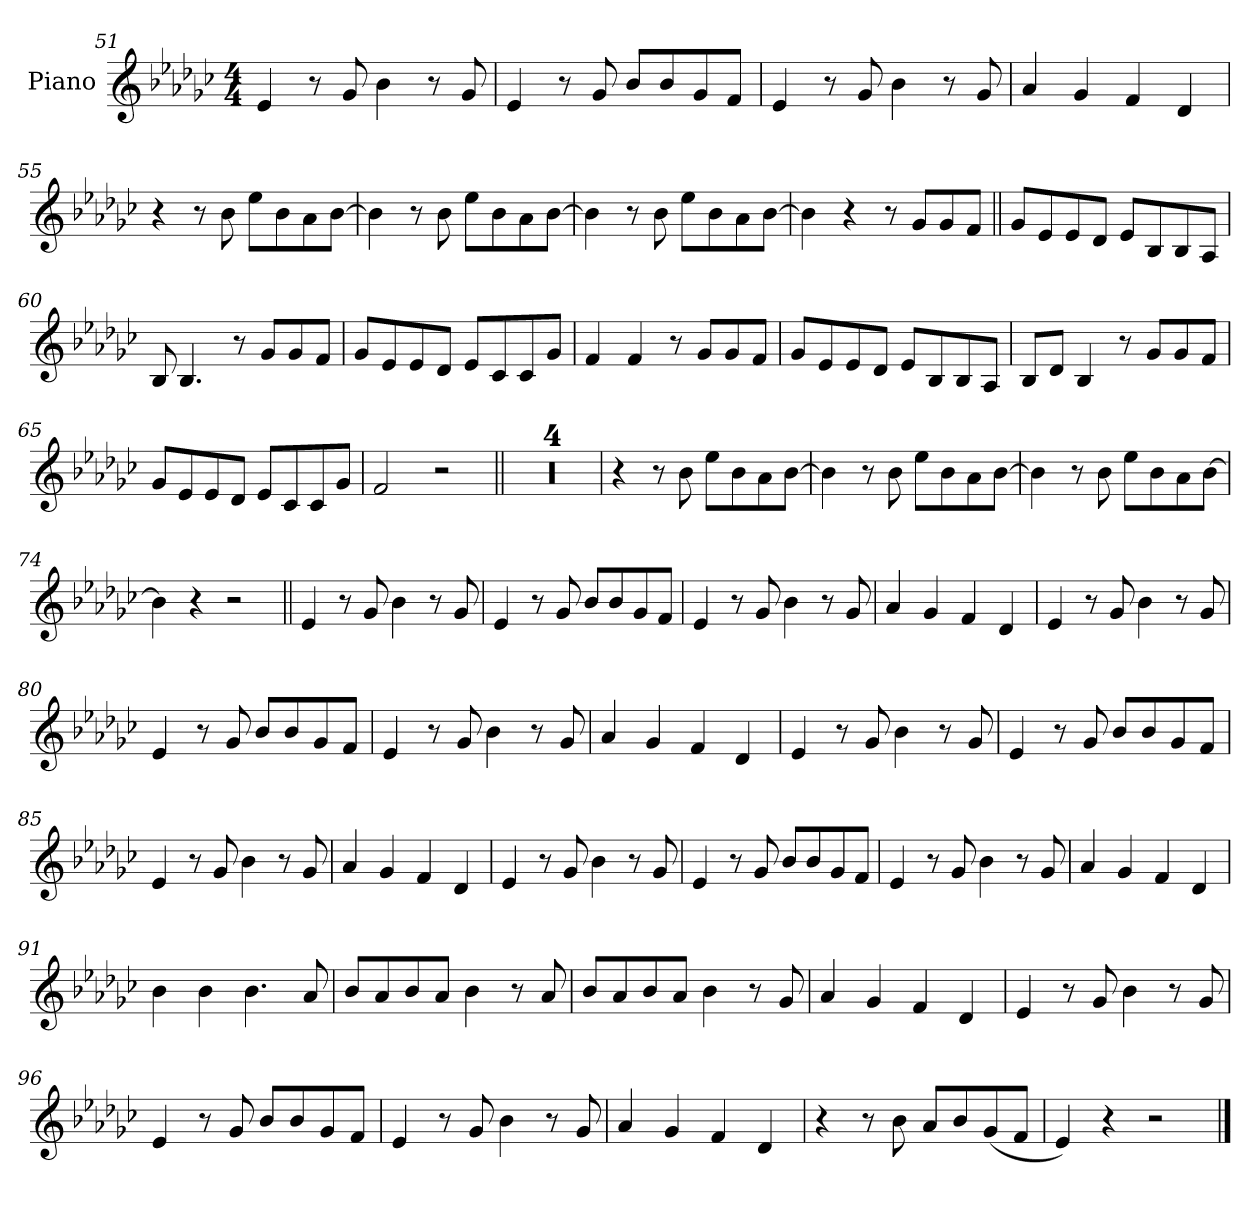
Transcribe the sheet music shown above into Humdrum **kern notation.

**kern
*part1
*staff1
*I"Piano
*I'Pno.
*clefG2
*k[b-e-a-d-g-c-]
*M4/4
=51
4e-
8r
8g-
4b-
8r
8g-
=52
4e-
8r
8g-
8b-L
8b-
8g-
8fJ
=53
4e-
8r
8g-
4b-
8r
8g-
=54
4a-
4g-
4f
4d-
=55
4r
8r
8b-!
8ee-!L
8b-!
8a-!
[8b-!J
=56
4b-!]
8r
8b-!
8ee-!L
8b-!
8a-!
[8b-!J
=57
4b-!]
8r
8b-!
8ee-!L
8b-!
8a-!
[8b-!J
=58
4b-!]
4r
8r
8g-L
8g-
8fJ
=59||
8g-L
8e-
8e-
8d-J
8e-L
8B-
8B-
8A-J
=60
8B-
4.B-
8r
8g-L
8g-
8fJ
=61
8g-L
8e-
8e-
8d-J
8e-L
8c-
8c-
8g-J
=62
4f
4f
8r
8g-L
8g-
8fJ
=63
8g-L
8e-
8e-
8d-J
8e-L
8B-
8B-
8A-J
=64
8B-L
8d-J
4B-
8r
8g-L
8g-
8fJ
=65
8g-L
8e-
8e-
8d-J
8e-L
8c-
8c-
8g-J
=66
2f
2r
=67||
1r
=68
1r
=69
1r
=70
1r
=71
4r
8r
8b-!
8ee-!L
8b-!
8a-!
[8b-!J
=72
4b-!]
8r
8b-!
8ee-!L
8b-!
8a-!
[8b-!J
=73
4b-!]
8r
8b-!
8ee-!L
8b-!
8a-!
[8b-!J
=74
4b-!]
4r
2r
=75||
4e-
8r
8g-
4b-
8r
8g-
=76
4e-
8r
8g-
8b-L
8b-
8g-
8fJ
=77
4e-
8r
8g-
4b-
8r
8g-
=78
4a-
4g-
4f
4d-
=79
4e-
8r
8g-
4b-
8r
8g-
=80
4e-
8r
8g-
8b-L
8b-
8g-
8fJ
=81
4e-
8r
8g-
4b-
8r
8g-
=82
4a-
4g-
4f
4d-
=83
4e-
8r
8g-
4b-
8r
8g-
=84
4e-
8r
8g-
8b-L
8b-
8g-
8fJ
=85
4e-
8r
8g-
4b-
8r
8g-
=86
4a-
4g-
4f
4d-
=87
4e-
8r
8g-
4b-
8r
8g-
=88
4e-
8r
8g-
8b-L
8b-
8g-
8fJ
=89
4e-
8r
8g-
4b-
8r
8g-
=90
4a-
4g-
4f
4d-
=91
4b-
4b-
4.b-
8a-
=92
8b-L
8a-
8b-
8a-J
4b-
8r
8a-
=93
8b-L
8a-
8b-
8a-J
4b-
8r
8g-
=94
4a-
4g-
4f
4d-
=95
4e-
8r
8g-
4b-
8r
8g-
=96
4e-
8r
8g-
8b-L
8b-
8g-
8fJ
=97
4e-
8r
8g-
4b-
8r
8g-
=98
4a-
4g-
4f
4d-
=99
4r
8r
8b-
8a-L
8b-
(8g-
8fJ
=100
4e-)
4r
2r
==
*-
